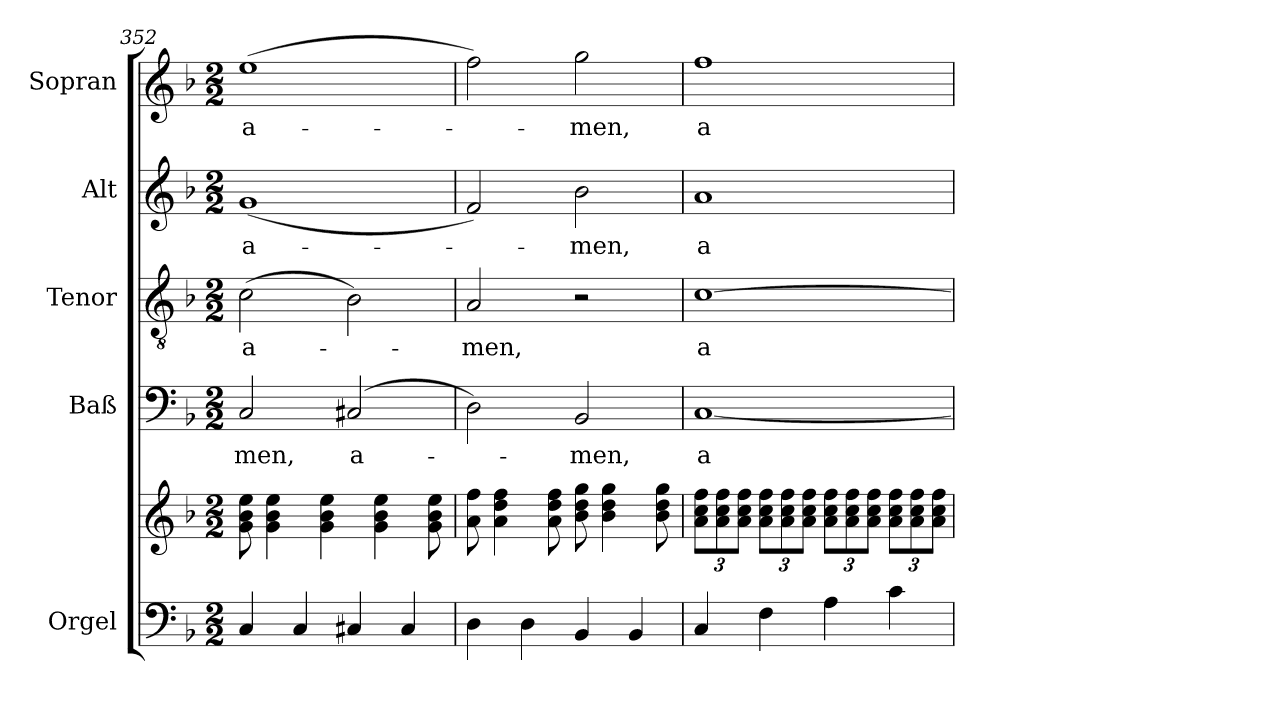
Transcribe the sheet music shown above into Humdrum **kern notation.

**kern	**kern	**kern	**text	**kern	**text	**kern	**text	**kern	**text
*part5	*part5	*part4	*part4	*part3	*part3	*part2	*part2	*part1	*part1
*staff6	*staff5	*staff4	*staff4	*staff3	*staff3	*staff2	*staff2	*staff1	*staff1
*I"Orgel	*	*I"Baß	*	*I"Tenor	*	*I"Alt	*	*I"Sopran	*
*I'Org.	*	*	*	*	*	*	*	*	*
*clefF4	*clefG2	*clefF4	*	*clefGv2	*	*clefG2	*	*clefG2	*
*k[b-]	*k[b-]	*k[b-]	*	*k[b-]	*	*k[b-]	*	*k[b-]	*
*F:	*F:	*F:	*	*F:	*	*F:	*	*F:	*
*M2/2	*M2/2	*M2/2	*	*M2/2	*	*M2/2	*	*M2/2	*
=352	=352	=352	=352	=352	=352	=352	=352	=352	=352
!	!	!	!LO:LY:b	!	!LO:LY:b	!	!LO:LY:b	!	!LO:LY:b
4C/	8g\ 8b-\ 8ee\	2C/	-men,	(>2c\	a-	(<1g	a-	(>1ee	a-
.	4g\ 4b-\ 4ee\	.	.	.	.	.	.	.	.
4C/	.	.	.	.	.	.	.	.	.
.	4g\ 4b-\ 4ee\	.	.	.	.	.	.	.	.
!	!	!	!LO:LY:b	!	!	!	!	!	!
4C#X/	.	(2C#X/	a-	2B-\)	.	.	.	.	.
.	4g\ 4b-\ 4ee\	.	.	.	.	.	.	.	.
4C#/	.	.	.	.	.	.	.	.	.
.	8g\ 8b-\ 8ee\	.	.	.	.	.	.	.	.
=353	=353	=353	=353	=353	=353	=353	=353	=353	=353
!	!	!	!	!	!LO:LY:b	!	!	!	!
4D\	8a\ 8ff\	2D\)	.	2A/	-men,	2f/)	.	2ff\)	.
.	4a\ 4dd\ 4ff\	.	.	.	.	.	.	.	.
4D\	.	.	.	.	.	.	.	.	.
.	8a\ 8dd\ 8ff\	.	.	.	.	.	.	.	.
!	!	!	!LO:LY:b	!	!	!	!LO:LY:b	!	!LO:LY:b
4BB-/	8b-\ 8dd\ 8gg\	2BB-/	-men,	2r	.	2b-\	-men,	2gg\	-men,
.	4b-\ 4dd\ 4gg\	.	.	.	.	.	.	.	.
4BB-/	.	.	.	.	.	.	.	.	.
.	8b-\ 8dd\ 8gg\	.	.	.	.	.	.	.	.
=354	=354	=354	=354	=354	=354	=354	=354	=354	=354
*	*Xbrackettup	*	*	*	*	*	*	*	*
!	!	!	!LO:LY:b	!	!LO:LY:b	!	!LO:LY:b	!	!LO:LY:b
4C/	12a\ 12cc\ 12ff\L	[1C	a-	[1c	a-	1a	a-	1ff	a-
.	12a\ 12cc\ 12ff\	.	.	.	.	.	.	.	.
.	12a\ 12cc\ 12ff\J	.	.	.	.	.	.	.	.
4F\	12a\ 12cc\ 12ff\L	.	.	.	.	.	.	.	.
.	12a\ 12cc\ 12ff\	.	.	.	.	.	.	.	.
.	12a\ 12cc\ 12ff\J	.	.	.	.	.	.	.	.
4A\	12a\ 12cc\ 12ff\L	.	.	.	.	.	.	.	.
.	12a\ 12cc\ 12ff\	.	.	.	.	.	.	.	.
.	12a\ 12cc\ 12ff\J	.	.	.	.	.	.	.	.
4c\	12a\ 12cc\ 12ff\L	.	.	.	.	.	.	.	.
.	12a\ 12cc\ 12ff\	.	.	.	.	.	.	.	.
.	12a\ 12cc\ 12ff\J	.	.	.	.	.	.	.	.
=	=	=	=	=	=	=	=	=	=
*-	*-	*-	*-	*-	*-	*-	*-	*-	*-
